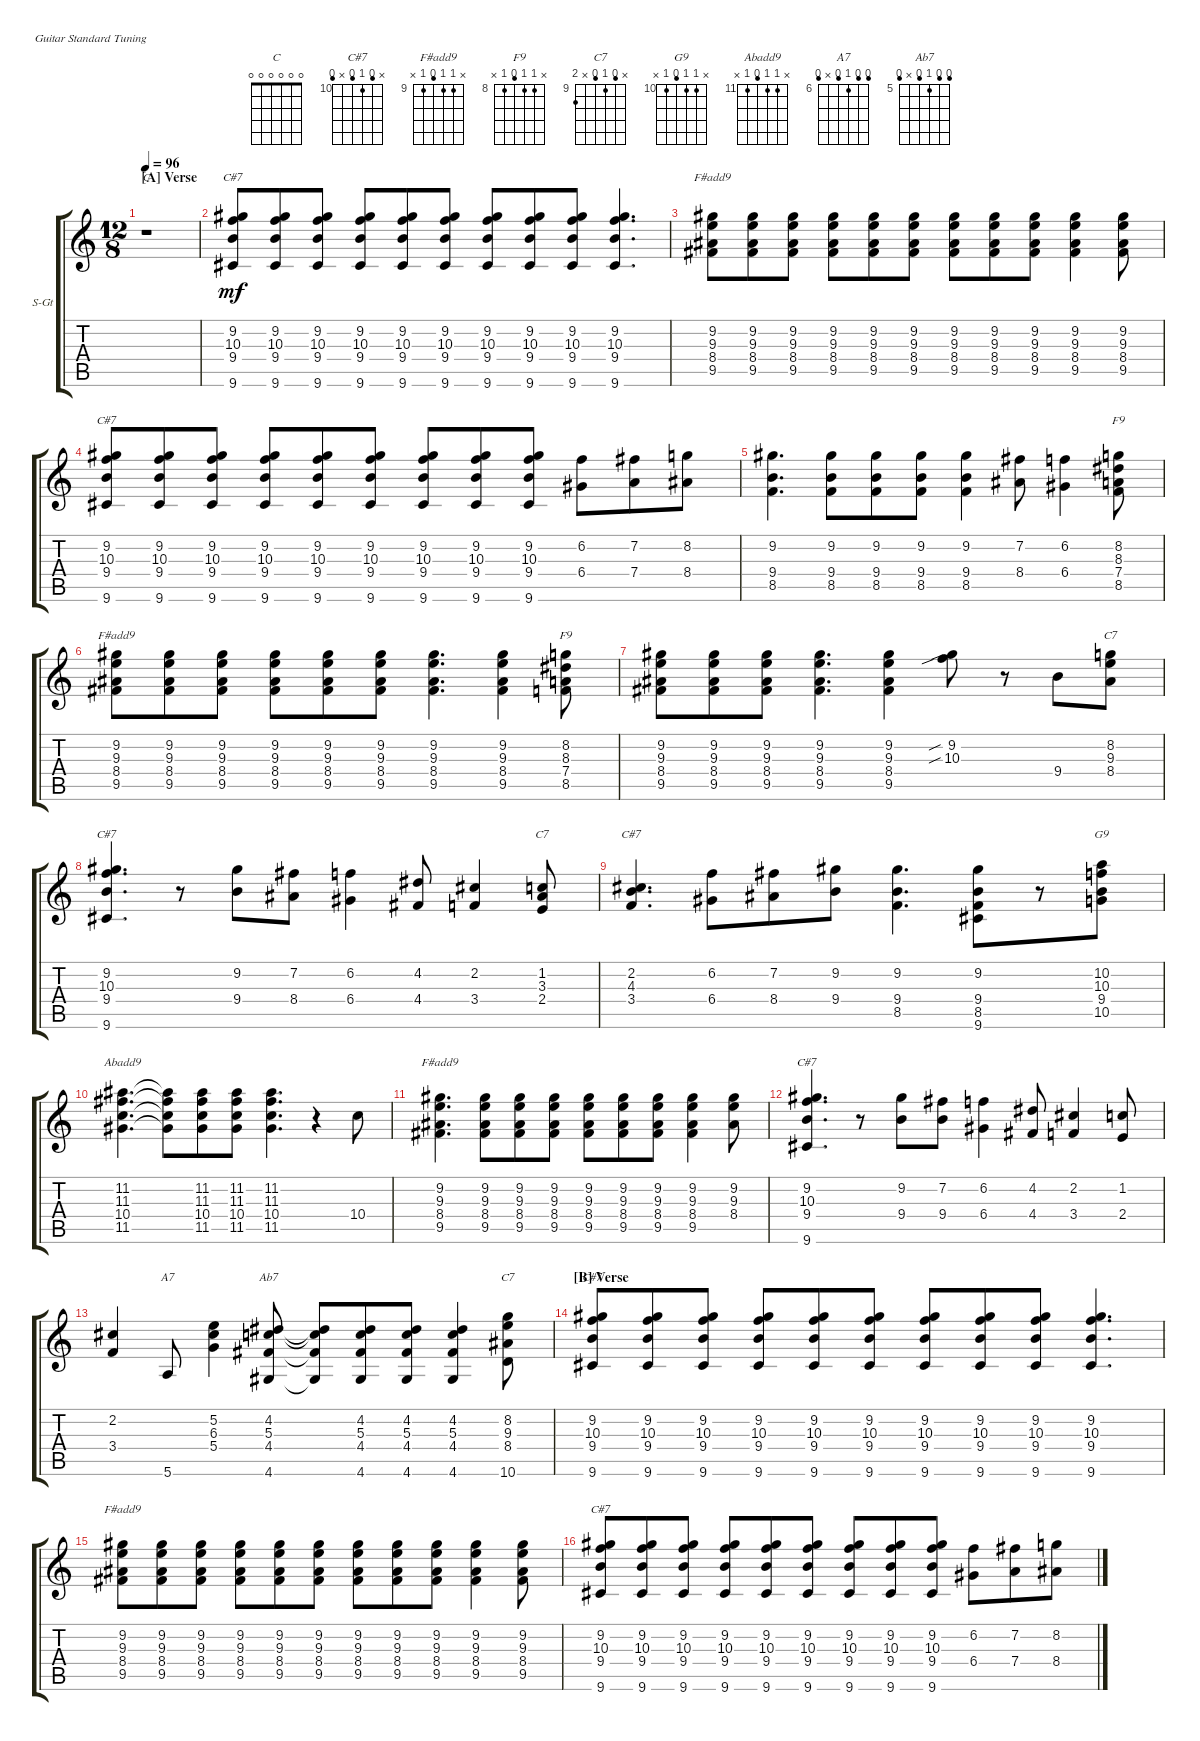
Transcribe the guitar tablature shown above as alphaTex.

\bracketExtendMode groupsimilarinstruments
\firstSystemTrackNameOrientation horizontal
\otherSystemsTrackNameOrientation horizontal
\track ("(Sonny Thompson) Piano arr for gtr." "S-Gt") {instrument acousticgrandpiano}
\staff {score tabs}
\tuning (E4 B3 G3 D3 A2 E2)
\displaytranspose 12
\chord ("C" 0 0 0 0 0 0)
\chord ("C#7" x 9 10 9 x 9) {firstfret 10}
\chord ("F#add9" x 9 9 8 9 x) {firstfret 9}
\chord ("F9" x 8 8 7 8 x) {firstfret 8}
\chord ("C7" x 8 9 8 x 10) {firstfret 9}
\chord ("G9" x 10 10 9 10 x) {firstfret 10}
\chord ("Abadd9" x 11 11 10 11 x) {firstfret 11}
\chord ("A7" 5 5 6 5 x 5) {firstfret 6}
\chord ("Ab7" 4 4 5 4 x 4) {firstfret 5}
\ts (12 8)
\section ("A" "Verse")
\tempo 96
\clef g2
\ks c
r.1{ch "C" dy mf instrument acousticgrandpiano} |
(9.2 10.3 9.4 9.6).8{ch "C#7"} (9.2 10.3 9.4 9.6).8 (9.2 10.3 9.4 9.6).8 (9.2 10.3 9.4 9.6).8 (9.2 10.3 9.4 9.6).8 (9.2 10.3 9.4 9.6).8 (9.2 10.3 9.4 9.6).8 (9.2 10.3 9.4 9.6).8 (9.2 10.3 9.4 9.6).8 (9.2 10.3 9.4 9.6).4{d} |
(9.2 9.3 8.4 9.5).8{ch "F#add9"} (9.2 9.3 8.4 9.5).8 (9.2 9.3 8.4 9.5).8 (9.2 9.3 8.4 9.5).8 (9.2 9.3 8.4 9.5).8 (9.2 9.3 8.4 9.5).8 (9.2 9.3 8.4 9.5).8 (9.2 9.3 8.4 9.5).8 (9.2 9.3 8.4 9.5).8 (9.2 9.3 8.4 9.5).4 (9.2 9.3 8.4 9.5).8 |
(9.2 10.3 9.4 9.6).8{ch "C#7"} (9.2 10.3 9.4 9.6).8 (9.2 10.3 9.4 9.6).8 (9.2 10.3 9.4 9.6).8 (9.2 10.3 9.4 9.6).8 (9.2 10.3 9.4 9.6).8 (9.2 10.3 9.4 9.6).8 (9.2 10.3 9.4 9.6).8 (9.2 10.3 9.4 9.6).8 (6.2 6.4).8 (7.2 7.4).8 (8.2 8.4).8 |
(9.2 9.4 8.5).4{d} (9.2 9.4 8.5).8 (9.2 9.4 8.5).8 (9.2 9.4 8.5).8 (9.2 9.4 8.5).4 (7.2 8.4).8 (6.2 6.4).4 (8.2 8.3 7.4 8.5).8{ch "F9"} |
(9.2 9.3 8.4 9.5).8{ch "F#add9"} (9.2 9.3 8.4 9.5).8 (9.2 9.3 8.4 9.5).8 (9.2 9.3 8.4 9.5).8 (9.2 9.3 8.4 9.5).8 (9.2 9.3 8.4 9.5).8 (9.2 9.3 8.4 9.5).4{d} (9.2 9.3 8.4 9.5).4 (8.2 8.3 7.4 8.5).8{ch "F9"} |
(9.2 9.3 8.4 9.5).8 (9.2 9.3 8.4 9.5).8 (9.2 9.3 8.4 9.5).8 (9.2 9.3 8.4 9.5).4{d} (9.2 9.3 8.4 9.5).4 (9.2{sib} 10.3{sib}).8 r.8 9.4.8 (8.2 9.3 8.4).8{ch "C7"} |
(9.2 10.3 9.4 9.6).4{d ch "C#7"} r.8 (9.2 9.4).8 (7.2 8.4).8 (6.2 6.4).4 (4.2 4.4).8 (2.2 3.4).4 (1.2 3.3 2.4).8{ch "C7"} |
(2.2 4.3 3.4).4{d ch "C#7"} (6.2 6.4).8 (7.2 8.4).8 (9.2 9.4).8 (9.2 9.4 8.5).4{d} (9.2 9.4 8.5 9.6).8 r.8 (10.2 10.3 9.4 10.5).8{ch "G9"} |
(11.2 11.3 10.4 11.5).4{d ch "Abadd9"} (11.2{t} 11.3{t} 10.4{t} 11.5{t}).8 (11.2 11.3 10.4 11.5).8 (11.2 11.3 10.4 11.5).8 (11.2 11.3 10.4 11.5).4{d} r.4 10.4.8 |
(9.2 9.3 8.4 9.5).4{d ch "F#add9"} (9.2 9.3 8.4 9.5).8 (9.2 9.3 8.4 9.5).8 (9.2 9.3 8.4 9.5).8 (9.2 9.3 8.4 9.5).8 (9.2 9.3 8.4 9.5).8 (9.2 9.3 8.4 9.5).8 (9.2 9.3 8.4 9.5).4 (9.2 9.3 8.4).8 |
(9.2 10.3 9.4 9.6).4{d ch "C#7"} r.8 (9.2 9.4).8 (7.2 9.4).8 (6.2 6.4).4 (4.2 4.4).8 (2.2 3.4).4 (1.2 2.4).8 |
(2.2 3.4).4 5.6.8{ch "A7"} (5.2 6.3 5.4).4 (4.2 5.3 4.4 4.6).8{ch "Ab7"} (4.2{t} 5.3{t} 4.4{t} 4.6{t}).8 (4.2 5.3 4.4 4.6).8 (4.2 5.3 4.4 4.6).8 (4.2 5.3 4.4 4.6).4 (8.2 9.3 8.4 10.6).8{ch "C7"} |
\section ("B" "Verse")
(9.2 10.3 9.4 9.6).8{ch "C#7"} (9.2 10.3 9.4 9.6).8 (9.2 10.3 9.4 9.6).8 (9.2 10.3 9.4 9.6).8 (9.2 10.3 9.4 9.6).8 (9.2 10.3 9.4 9.6).8 (9.2 10.3 9.4 9.6).8 (9.2 10.3 9.4 9.6).8 (9.2 10.3 9.4 9.6).8 (9.2 10.3 9.4 9.6).4{d} |
(9.2 9.3 8.4 9.5).8{ch "F#add9"} (9.2 9.3 8.4 9.5).8 (9.2 9.3 8.4 9.5).8 (9.2 9.3 8.4 9.5).8 (9.2 9.3 8.4 9.5).8 (9.2 9.3 8.4 9.5).8 (9.2 9.3 8.4 9.5).8 (9.2 9.3 8.4 9.5).8 (9.2 9.3 8.4 9.5).8 (9.2 9.3 8.4 9.5).4 (9.2 9.3 8.4 9.5).8 |
(9.2 10.3 9.4 9.6).8{ch "C#7"} (9.2 10.3 9.4 9.6).8 (9.2 10.3 9.4 9.6).8 (9.2 10.3 9.4 9.6).8 (9.2 10.3 9.4 9.6).8 (9.2 10.3 9.4 9.6).8 (9.2 10.3 9.4 9.6).8 (9.2 10.3 9.4 9.6).8 (9.2 10.3 9.4 9.6).8 (6.2 6.4).8 (7.2 7.4).8 (8.2 8.4).8
